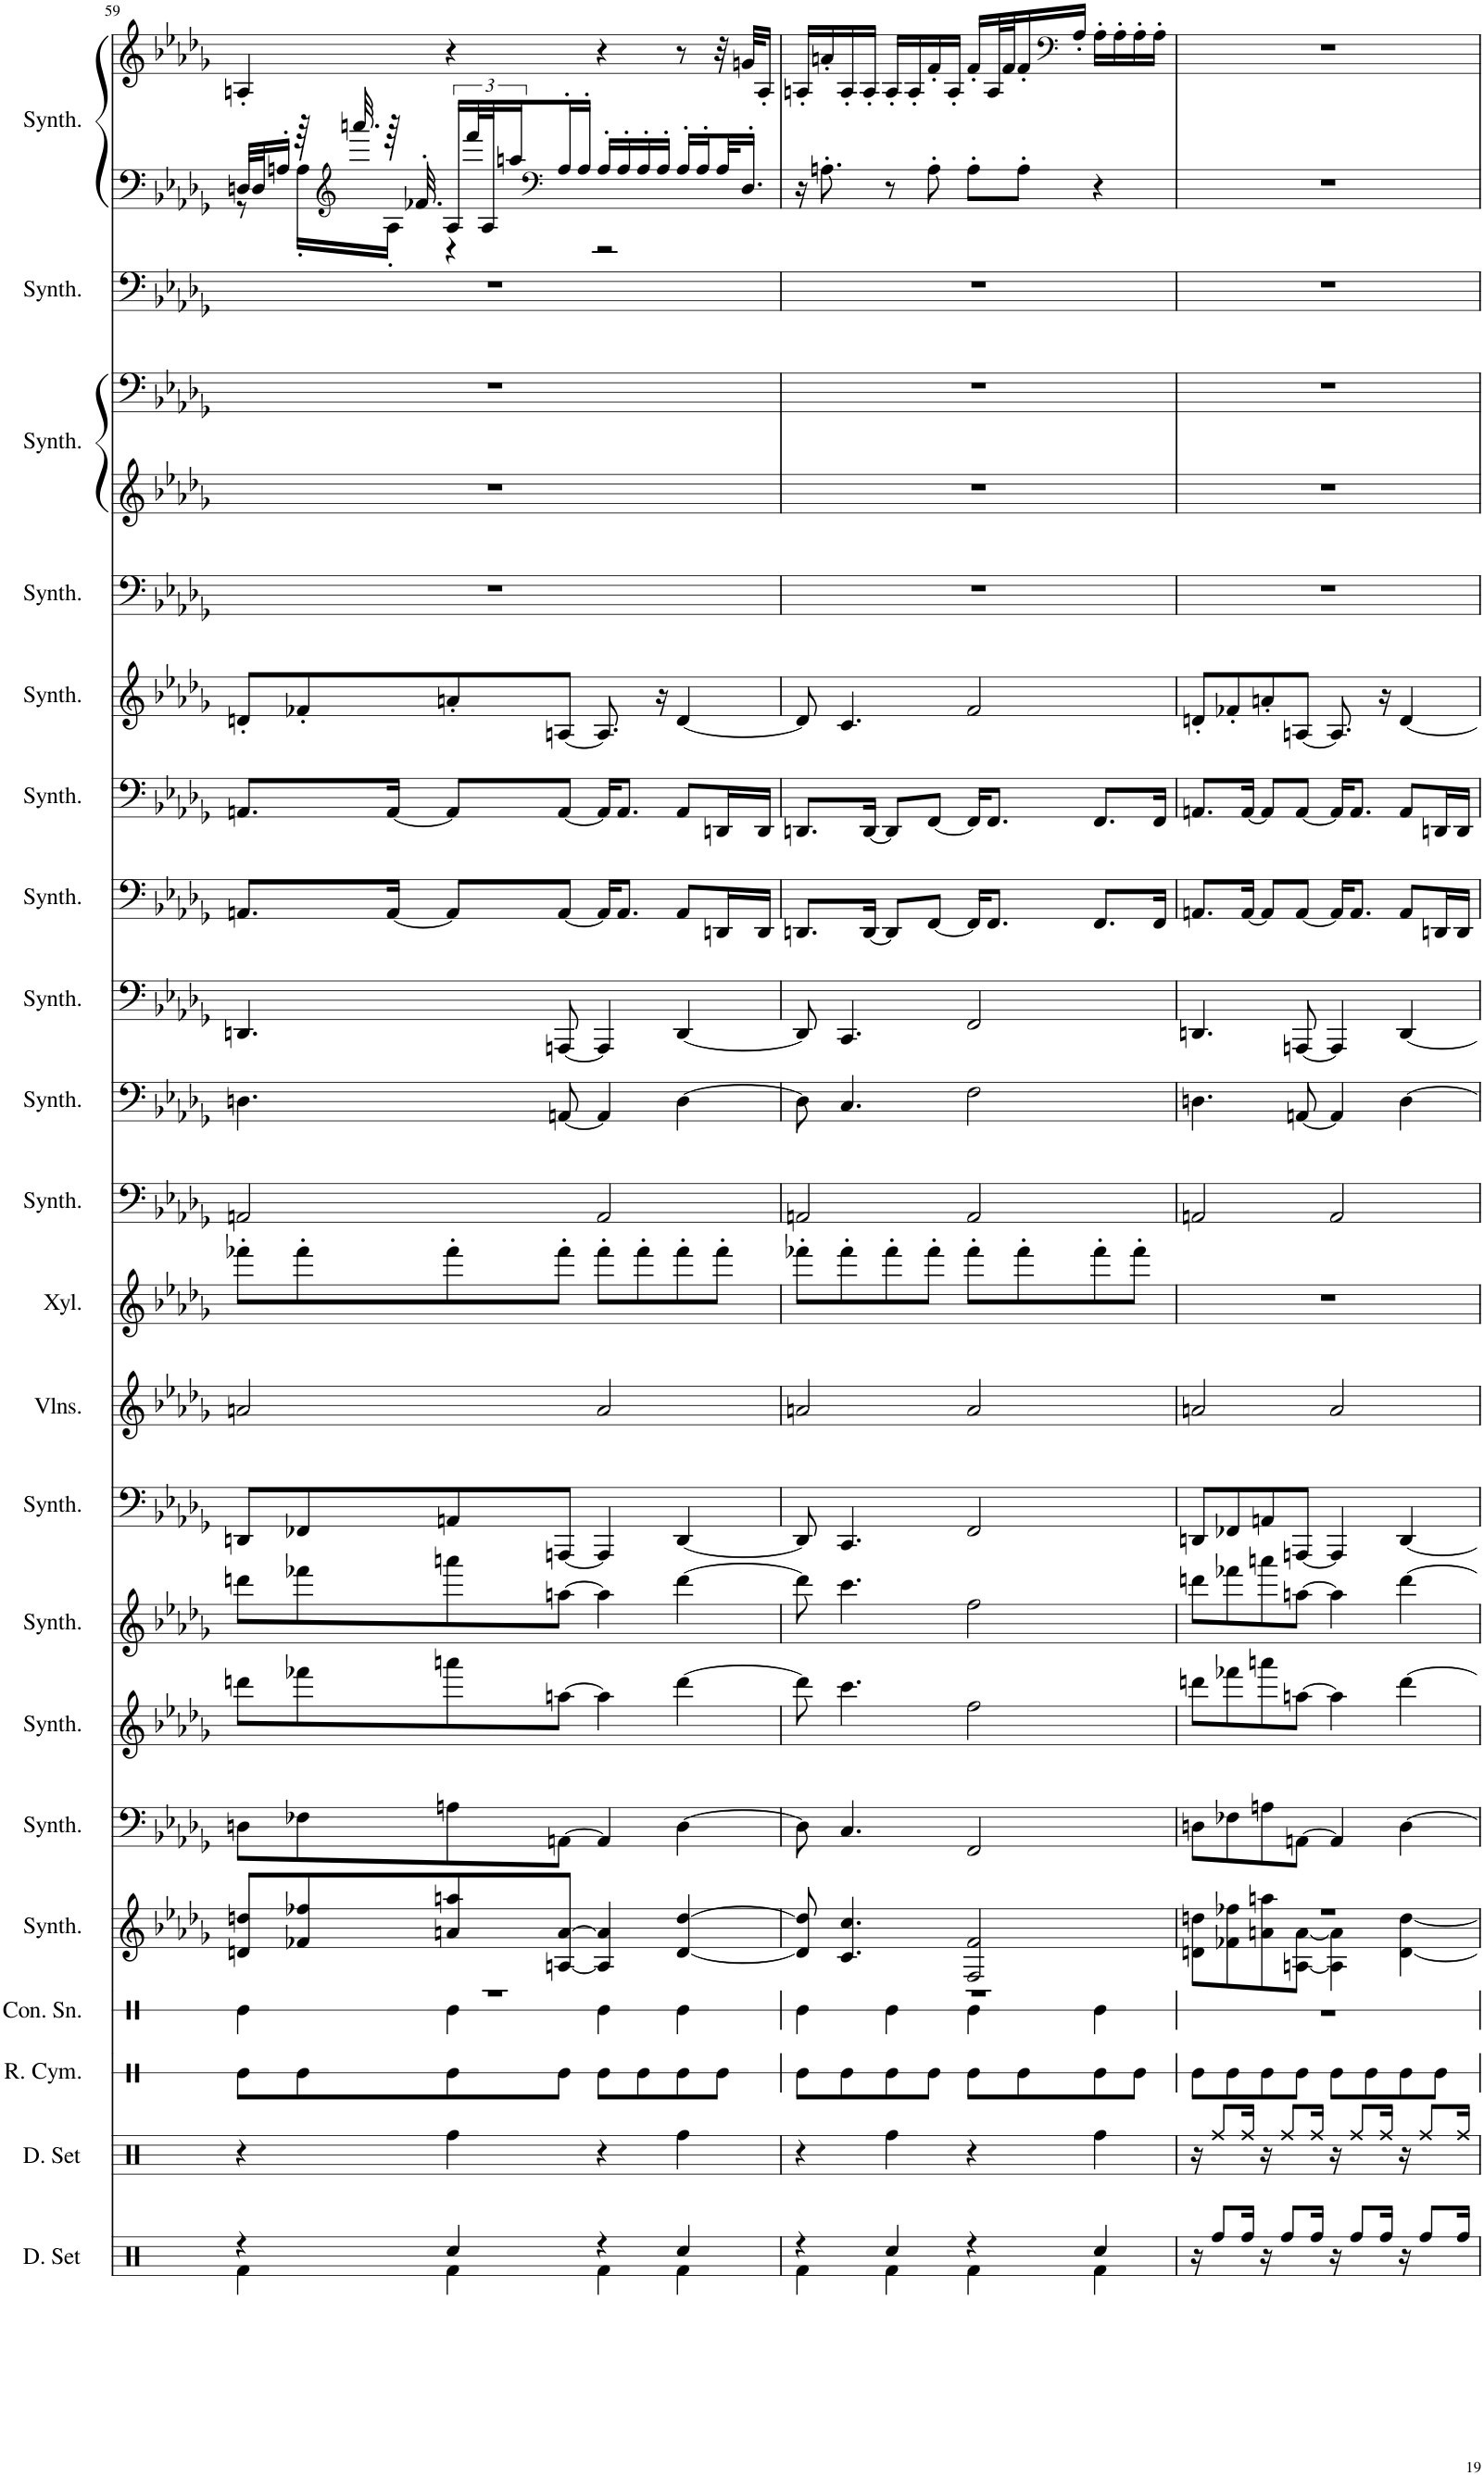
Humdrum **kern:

**kern	**kern	**kern	**kern	**kern	**kern	**kern	**kern	**kern	**kern	**kern	**kern	**kern	**kern	**kern	**kern	**kern	**kern	**kern	**kern	**kern	**kern	**kern
*part21	*part20	*part19	*part18	*part17	*part16	*part15	*part14	*part13	*part12	*part11	*part10	*part9	*part8	*part7	*part6	*part5	*part4	*part3	*part3	*part2	*part1	*part1
*staff23	*staff22	*staff21	*staff20	*staff19	*staff18	*staff17	*staff16	*staff15	*staff14	*staff13	*staff12	*staff11	*staff10	*staff9	*staff8	*staff7	*staff6	*staff5	*staff4	*staff3	*staff2	*staff1
*I"Drumset	*I"Drumset	*I"Ride Cymbal	*I"Concert Snare Drum	*I"Square Synthesizer	*I"Brass Synthesizer	*I"Saw Synthesizer	*I"Effect Synthesizer	*I"Effect Synthesizer	*I"Violins	*I"Xylophone	*I"Saw Synthesizer	*I"Pad Synthesizer	*I"Bass Synthesizer	*I"Effect Synthesizer	*I"Bass Synthesizer	*I"Saw Synthesizer	*I"Square Synthesizer	*I"Pad Synthesizer	*	*I"Effect Synthesizer	*I"Saw Synthesizer	*
*I'D. Set	*I'D. Set	*I'R. Cym.	*I'Con. Sn.	*I'Synth.	*I'Synth.	*I'Synth.	*I'Synth.	*I'Synth.	*I'Vlns.	*I'Xyl.	*I'Synth.	*I'Synth.	*I'Synth.	*I'Synth.	*I'Synth.	*I'Synth.	*I'Synth.	*I'Synth.	*	*I'Synth.	*I'Synth.	*
!!LO:PB:g=z
*clefX	*clefX	*clefX	*clefX	*clefG2	*clefF4	*clefG2	*clefG2	*clefF4	*clefG2	*clefG2	*clefF4	*clefF4	*clefF4	*clefF4	*clefF4	*clefG2	*clefF4	*clefG2	*clefF4	*clefF4	*clefF4	*clefG2
*	*	*	*	*	*	*	*	*	*	*Trd-7c-12	*	*	*	*	*	*	*	*	*	*	*	*
*k[]	*k[]	*k[]	*k[]	*k[b-e-a-d-g-]	*k[b-e-a-d-g-]	*k[b-e-a-d-g-]	*k[b-e-a-d-g-]	*k[b-e-a-d-g-]	*k[b-e-a-d-g-]	*k[b-e-a-d-g-]	*k[b-e-a-d-g-]	*k[b-e-a-d-g-]	*k[b-e-a-d-g-]	*k[b-e-a-d-g-]	*k[b-e-a-d-g-]	*k[b-e-a-d-g-]	*k[b-e-a-d-g-]	*k[b-e-a-d-g-]	*k[b-e-a-d-g-]	*k[b-e-a-d-g-]	*k[b-e-a-d-g-]	*k[b-e-a-d-g-]
*M4/4	*M4/4	*M4/4	*M4/4	*M4/4	*M4/4	*M4/4	*M4/4	*M4/4	*M4/4	*M4/4	*M4/4	*M4/4	*M4/4	*M4/4	*M4/4	*M4/4	*M4/4	*M4/4	*M4/4	*M4/4	*M4/4	*M4/4
=59	=59	=59	=59	=59	=59	=59	=59	=59	=59	=59	=59	=59	=59	=59	=59	=59	=59	=59	=59	=59	=59	=59
*^	*	*	*^	*	*	*	*	*	*	*	*	*	*	*	*	*	*	*	*	*	*^	*
4r	4Rf\	4r	8Re\L	1r	4Re\	8dn/ 8ddn/L	8Dn\L	8dddn\L	8dddn\L	8DDn/L	2an/	8fff-X'\L	2AAn/	4.Dn\	4.DDn/	8.AAn/L	8.AAn/L	8dn'/L	1r	1r	1r	1r	32Dn/LLL	8r	4An'/
.	.	.	.	.	.	.	.	.	.	.	.	.	.	.	.	.	.	.	.	.	.	.	32D/J	.	.
.	.	.	.	.	.	.	.	.	.	.	.	.	.	.	.	.	.	.	.	.	.	.	16An'/JJ	.	.
.	.	.	8Re\	.	.	8f-X/ 8ff-X/	8F-X\	8fff-X\	8fff-X\	8FF-X/	.	8fff-'\	.	.	.	.	.	8f-X'/	.	.	.	.	64r	16A'\LL	.
*	*	*	*	*	*	*	*	*	*	*	*	*	*	*	*	*	*	*	*	*	*	*	*clefG2	*	*
.	.	.	.	.	.	.	.	.	.	.	.	.	.	.	.	.	.	.	.	.	.	.	32.aaan/	.	.
.	.	.	.	.	.	.	.	.	.	.	.	.	.	.	.	[16AA/Jk	[16AA/Jk	.	.	.	.	.	64r	16A'\JJ	.
.	.	.	.	.	.	.	.	.	.	.	.	.	.	.	.	.	.	.	.	.	.	.	32.f-X'/	.	.
4Rcc/	4Rf\	4Rff\	8Re\	.	4Re\	8an/ 8aan/	8An\	8aaan\	8aaan\	8AAn/	.	8fff-'\	.	.	.	8AA/L]	8AA/L]	8an'/	.	.	.	.	24A/LL	4r	4r
.	.	.	.	.	.	.	.	.	.	.	.	.	.	.	.	.	.	.	.	.	.	.	48fff/L	.	.
.	.	.	.	.	.	.	.	.	.	.	.	.	.	.	.	.	.	.	.	.	.	.	48A/J	.	.
.	.	.	.	.	.	.	.	.	.	.	.	.	.	.	.	.	.	.	.	.	.	.	24aan/	.	.
*	*	*	*	*	*	*	*	*	*	*	*	*	*	*	*	*	*	*	*	*	*	*	*clefF4	*	*
.	.	.	8Re\J	.	.	[8An/ [8a/J	[8AAn\J	[8aan\J	[8aan\J	[8AAAn/J	.	8fff-'\J	.	[8AAn/	[8AAAn/	[8AA/J	[8AA/J	[8An/J	.	.	.	.	16A'/	.	.
.	.	.	.	.	.	.	.	.	.	.	.	.	.	.	.	.	.	.	.	.	.	.	16A'/JJ	.	.
4r	4Rf\	4r	8Re\L	.	4Re\	4A/] 4a/]	4AA/]	4aa\]	4aa\]	4AAA/]	2a/	8fff-'\L	2AA/	4AA/]	4AAA/]	16AA/KL]	16AA/KL]	8.A/]	.	.	.	.	16A'/LL	2r	4r
.	.	.	.	.	.	.	.	.	.	.	.	.	.	.	.	8.AA/J	8.AA/J	.	.	.	.	.	16A'/	.	.
.	.	.	8Re\	.	.	.	.	.	.	.	.	8fff-'\	.	.	.	.	.	.	.	.	.	.	16A'/	.	.
.	.	.	.	.	.	.	.	.	.	.	.	.	.	.	.	.	.	16r	.	.	.	.	16A'/JJ	.	.
4Rcc/	4Rf\	4Rff\	8Re\	.	4Re\	[4d/ [4dd/	[4D\	[4ddd\	[4ddd\	[4DD/	.	8fff-'\	.	[4D\	[4DD/	8AA/L	8AA/L	[4d/	.	.	.	.	16A'/LL	.	8r
.	.	.	.	.	.	.	.	.	.	.	.	.	.	.	.	.	.	.	.	.	.	.	16A'/	.	.
.	.	.	8Re\J	.	.	.	.	.	.	.	.	8fff-'\J	.	.	.	16DDn/L	16DDn/L	.	.	.	.	.	32A/K	.	32r
.	.	.	.	.	.	.	.	.	.	.	.	.	.	.	.	.	.	.	.	.	.	.	16.D'/JJ	.	32gn/KLL
.	.	.	.	.	.	.	.	.	.	.	.	.	.	.	.	16DD/JJ	16DD/JJ	.	.	.	.	.	.	.	16A'/JJ
*	*	*	*	*	*	*	*	*	*	*	*	*	*	*	*	*	*	*	*	*	*	*	*v	*v	*
=60	=60	=60	=60	=60	=60	=60	=60	=60	=60	=60	=60	=60	=60	=60	=60	=60	=60	=60	=60	=60	=60	=60	=60	=60
4r	4Rf\	4r	8Re\L	1r	4Re\	8d/] 8dd/]	8D\]	8ddd\]	8ddd\]	8DD/]	2an/	8fff-X'\L	2AAn/	8D\]	8DD/]	8.DDn/L	8.DDn/L	8d/]	1r	1r	1r	1r	16r	16An'/LL
.	.	.	.	.	.	.	.	.	.	.	.	.	.	.	.	.	.	.	.	.	.	.	8.An'\	16an'/
.	.	.	8Re\	.	.	4.c/ 4.cc/	4.C/	4.ccc\	4.ccc\	4.CC/	.	8fff-'\	.	4.C/	4.CC/	.	.	4.c/	.	.	.	.	.	16A'/
.	.	.	.	.	.	.	.	.	.	.	.	.	.	.	.	[16DD/Jk	[16DD/Jk	.	.	.	.	.	.	16A'/JJ
4Rcc/	4Rf\	4Rff\	8Re\	.	4Re\	.	.	.	.	.	.	8fff-'\	.	.	.	8DD/L]	8DD/L]	.	.	.	.	.	8r	16A'/LL
.	.	.	.	.	.	.	.	.	.	.	.	.	.	.	.	.	.	.	.	.	.	.	.	16A'/
.	.	.	8Re\J	.	.	.	.	.	.	.	.	8fff-'\J	.	.	.	[8FF/J	[8FF/J	.	.	.	.	.	8A'\	16f'/
.	.	.	.	.	.	.	.	.	.	.	.	.	.	.	.	.	.	.	.	.	.	.	.	16A'/JJ
4r	4Rf\	4r	8Re\L	.	4Re\	2F/ 2f/	2FF/	2ff\	2ff\	2FF/	2a/	8fff-'\L	2AA/	2F\	2FF/	16FF/KL]	16FF/KL]	2f/	.	.	.	.	8A'\L	16f'/LL
.	.	.	.	.	.	.	.	.	.	.	.	.	.	.	.	8.FF/J	8.FF/J	.	.	.	.	.	.	32A/L
.	.	.	.	.	.	.	.	.	.	.	.	.	.	.	.	.	.	.	.	.	.	.	.	32f/J
.	.	.	8Re\	.	.	.	.	.	.	.	.	8fff-'\	.	.	.	.	.	.	.	.	.	.	8A'\J	16f'/
*	*	*	*	*	*	*	*	*	*	*	*	*	*	*	*	*	*	*	*	*	*	*	*	*clefF4
.	.	.	.	.	.	.	.	.	.	.	.	.	.	.	.	.	.	.	.	.	.	.	.	16A'/JJ
4Rcc/	4Rf\	4Rff\	8Re\	.	4Re\	.	.	.	.	.	.	8fff-'\	.	.	.	8.FF/L	8.FF/L	.	.	.	.	.	4r	16A'\LL
.	.	.	.	.	.	.	.	.	.	.	.	.	.	.	.	.	.	.	.	.	.	.	.	16A'\
.	.	.	8Re\J	.	.	.	.	.	.	.	.	8fff-'\J	.	.	.	.	.	.	.	.	.	.	.	16A'\
.	.	.	.	.	.	.	.	.	.	.	.	.	.	.	.	16FF/Jk	16FF/Jk	.	.	.	.	.	.	16A'\JJ
*v	*v	*	*	*v	*v	*	*	*	*	*	*	*	*	*	*	*	*	*	*	*	*	*	*	*
=61	=61	=61	=61	=61	=61	=61	=61	=61	=61	=61	=61	=61	=61	=61	=61	=61	=61	=61	=61	=61	=61	=61
*	*	*	*	*^	*	*	*	*	*	*	*	*	*	*	*	*	*	*	*	*	*	*
16r	16r	8Re\L	1r	1r	8dn\ 8ddn\L	8Dn\L	8dddn\L	8dddn\L	8DDn/L	2an/	1r	2AAn/	4.Dn\	4.DDn/	8.AAn/L	8.AAn/L	8dn'/L	1r	1r	1r	1r	1r	1r
8Rff/L	8Rff/L	.	.	.	.	.	.	.	.	.	.	.	.	.	.	.	.	.	.	.	.	.	.
.	.	8Re\	.	.	8f-X\ 8ff-X\	8F-X\	8fff-X\	8fff-X\	8FF-X/	.	.	.	.	.	.	.	8f-X'/	.	.	.	.	.	.
16Rff/Jk	16Rff/Jk	.	.	.	.	.	.	.	.	.	.	.	.	.	[16AA/Jk	[16AA/Jk	.	.	.	.	.	.	.
16r	16r	8Re\	.	.	8an\ 8aan\	8An\	8aaan\	8aaan\	8AAn/	.	.	.	.	.	8AA/L]	8AA/L]	8an'/	.	.	.	.	.	.
8Rff/L	8Rff/L	.	.	.	.	.	.	.	.	.	.	.	.	.	.	.	.	.	.	.	.	.	.
.	.	8Re\J	.	.	[8An\ [8a\J	[8AAn\J	[8aan\J	[8aan\J	[8AAAn/J	.	.	.	[8AAn/	[8AAAn/	[8AA/J	[8AA/J	[8An/J	.	.	.	.	.	.
16Rff/Jk	16Rff/Jk	.	.	.	.	.	.	.	.	.	.	.	.	.	.	.	.	.	.	.	.	.	.
16r	16r	8Re\L	.	.	4A\] 4a\]	4AA/]	4aa\]	4aa\]	4AAA/]	2a/	.	2AA/	4AA/]	4AAA/]	16AA/KL]	16AA/KL]	8.A/]	.	.	.	.	.	.
8Rff/L	8Rff/L	.	.	.	.	.	.	.	.	.	.	.	.	.	8.AA/J	8.AA/J	.	.	.	.	.	.	.
.	.	8Re\	.	.	.	.	.	.	.	.	.	.	.	.	.	.	.	.	.	.	.	.	.
16Rff/Jk	16Rff/Jk	.	.	.	.	.	.	.	.	.	.	.	.	.	.	.	16r	.	.	.	.	.	.
16r	16r	8Re\	.	.	[4d\ [4dd\	[4D\	[4ddd\	[4ddd\	[4DD/	.	.	.	[4D\	[4DD/	8AA/L	8AA/L	[4d/	.	.	.	.	.	.
8Rff/L	8Rff/L	.	.	.	.	.	.	.	.	.	.	.	.	.	.	.	.	.	.	.	.	.	.
.	.	8Re\J	.	.	.	.	.	.	.	.	.	.	.	.	16DDn/L	16DDn/L	.	.	.	.	.	.	.
16Rff/Jk	16Rff/Jk	.	.	.	.	.	.	.	.	.	.	.	.	.	16DD/JJ	16DD/JJ	.	.	.	.	.	.	.
*	*	*	*	*v	*v	*	*	*	*	*	*	*	*	*	*	*	*	*	*	*	*	*	*
=	=	=	=	=	=	=	=	=	=	=	=	=	=	=	=	=	=	=	=	=	=	=
*-	*-	*-	*-	*-	*-	*-	*-	*-	*-	*-	*-	*-	*-	*-	*-	*-	*-	*-	*-	*-	*-	*-
